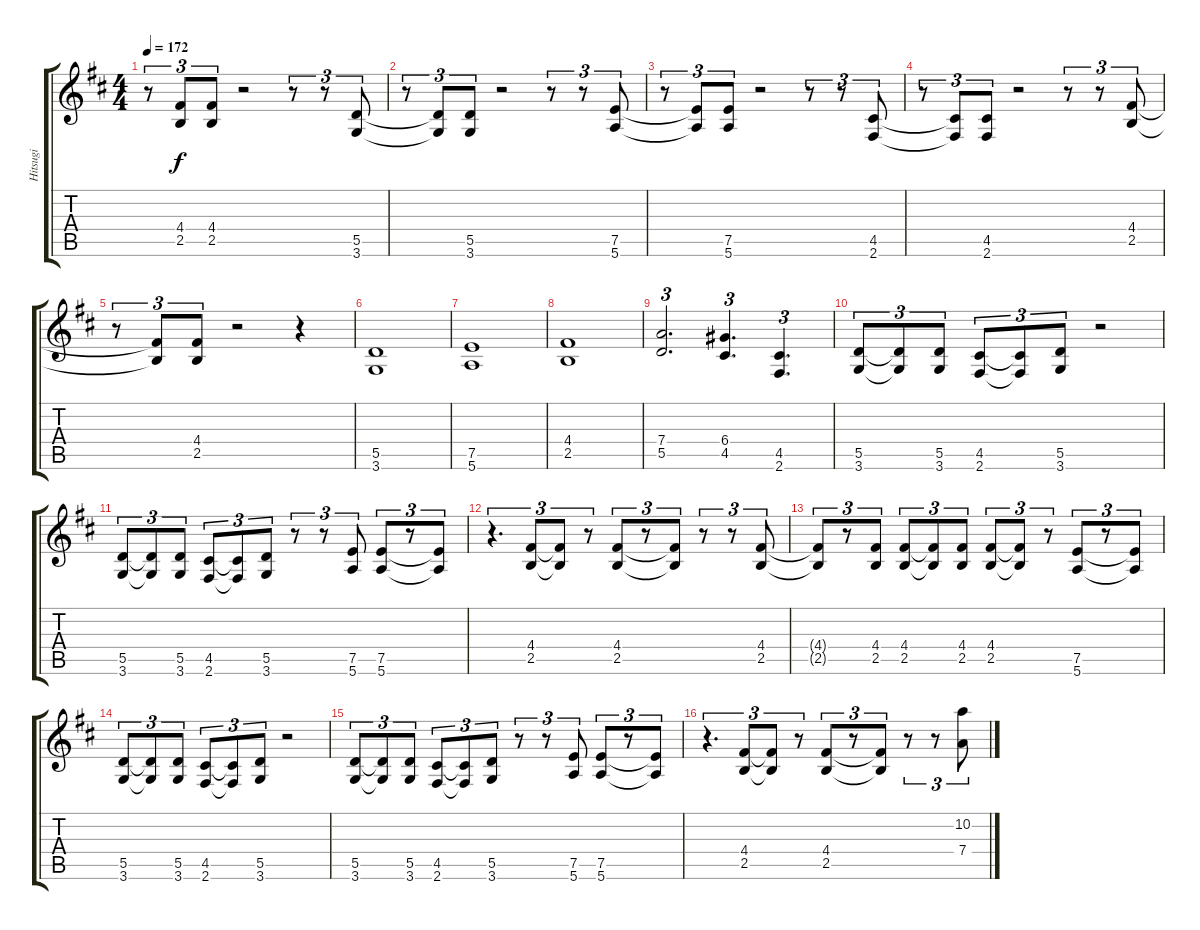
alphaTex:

\track ("Hitsugi" "Hitsugi") {instrument distortionguitar}
\staff {score tabs}
\tuning (E4 B3 G3 D3 A2 E2) {hide}
\ts (4 4)
\tempo 172
\clef g2
\ks bminor
r.8{tu (3 2) dy f} (4.4{t} 2.5{t}).8{tu (3 2)} (4.4 2.5).8{tu (3 2)} r.2 r.8{tu (3 2)} r.8{tu (3 2)} (5.5 3.6).8{tu (3 2)} |
r.8{tu (3 2)} (5.5{t} 3.6{t}).8{tu (3 2)} (5.5 3.6).8{tu (3 2)} r.2 r.8{tu (3 2)} r.8{tu (3 2)} (7.5 5.6).8{tu (3 2)} |
r.8{tu (3 2)} (7.5{t} 5.6{t}).8{tu (3 2)} (7.5 5.6).8{tu (3 2)} r.2 r.8{tu (3 2)} r.8{tu (3 2)} (4.5 2.6).8{tu (3 2)} |
r.8{tu (3 2)} (4.5{t} 2.6{t}).8{tu (3 2)} (4.5 2.6).8{tu (3 2)} r.2 r.8{tu (3 2)} r.8{tu (3 2)} (4.4 2.5).8{tu (3 2)} |
r.8{tu (3 2)} (4.4{t} 2.5{t}).8{tu (3 2)} (4.4 2.5).8{tu (3 2)} r.2 r.4 |
(5.5 3.6).1 |
(7.5 5.6).1 |
(4.4 2.5).1 |
(7.4 5.5).2{d tu (3 2)} (6.4 4.5).4{d tu (3 2)} (4.5 2.6).4{d tu (3 2)} |
(5.5 3.6).8{tu (3 2)} (5.5{t} 3.6{t}).8{tu (3 2)} (5.5 3.6).8{tu (3 2)} (4.5 2.6).8{tu (3 2)} (4.5{t} 2.6{t}).8{tu (3 2)} (5.5 3.6).8{tu (3 2)} r.2 |
(5.5 3.6).8{tu (3 2)} (5.5{t} 3.6{t}).8{tu (3 2)} (5.5 3.6).8{tu (3 2)} (4.5 2.6).8{tu (3 2)} (4.5{t} 2.6{t}).8{tu (3 2)} (5.5 3.6).8{tu (3 2)} r.8{tu (3 2)} r.8{tu (3 2)} (7.5 5.6).8{tu (3 2)} (7.5 5.6).8{tu (3 2)} r.8{tu (3 2)} (7.5{t} 5.6{t}).8{tu (3 2)} |
r.4{d tu (3 2)} (4.4 2.5).8{tu (3 2)} (4.4{t} 2.5{t}).8{tu (3 2)} r.8{tu (3 2)} (4.4 2.5).8{tu (3 2)} r.8{tu (3 2)} (4.4{t} 2.5{t}).8{tu (3 2)} r.8{tu (3 2)} r.8{tu (3 2)} (4.4 2.5).8{tu (3 2)} |
(4.4{t} 2.5{t}).8{tu (3 2)} r.8{tu (3 2)} (4.4 2.5).8{tu (3 2)} (4.4 2.5).8{tu (3 2)} (4.4{t} 2.5{t}).8{tu (3 2)} (4.4 2.5).8{tu (3 2)} (4.4 2.5).8{tu (3 2)} (4.4{t} 2.5{t}).8{tu (3 2)} r.8{tu (3 2)} (7.5 5.6).8{tu (3 2)} r.8{tu (3 2)} (7.5{t} 5.6{t}).8{tu (3 2)} |
(5.5 3.6).8{tu (3 2)} (5.5{t} 3.6{t}).8{tu (3 2)} (5.5 3.6).8{tu (3 2)} (4.5 2.6).8{tu (3 2)} (4.5{t} 2.6{t}).8{tu (3 2)} (5.5 3.6).8{tu (3 2)} r.2 |
(5.5 3.6).8{tu (3 2)} (5.5{t} 3.6{t}).8{tu (3 2)} (5.5 3.6).8{tu (3 2)} (4.5 2.6).8{tu (3 2)} (4.5{t} 2.6{t}).8{tu (3 2)} (5.5 3.6).8{tu (3 2)} r.8{tu (3 2)} r.8{tu (3 2)} (7.5 5.6).8{tu (3 2)} (7.5 5.6).8{tu (3 2)} r.8{tu (3 2)} (7.5{t} 5.6{t}).8{tu (3 2)} |
r.4{d tu (3 2)} (4.4 2.5).8{tu (3 2)} (4.4{t} 2.5{t}).8{tu (3 2)} r.8{tu (3 2)} (4.4 2.5).8{tu (3 2)} r.8{tu (3 2)} (4.4{t} 2.5{t}).8{tu (3 2)} r.8{tu (3 2)} r.8{tu (3 2)} (10.2 7.4).8{tu (3 2)}
